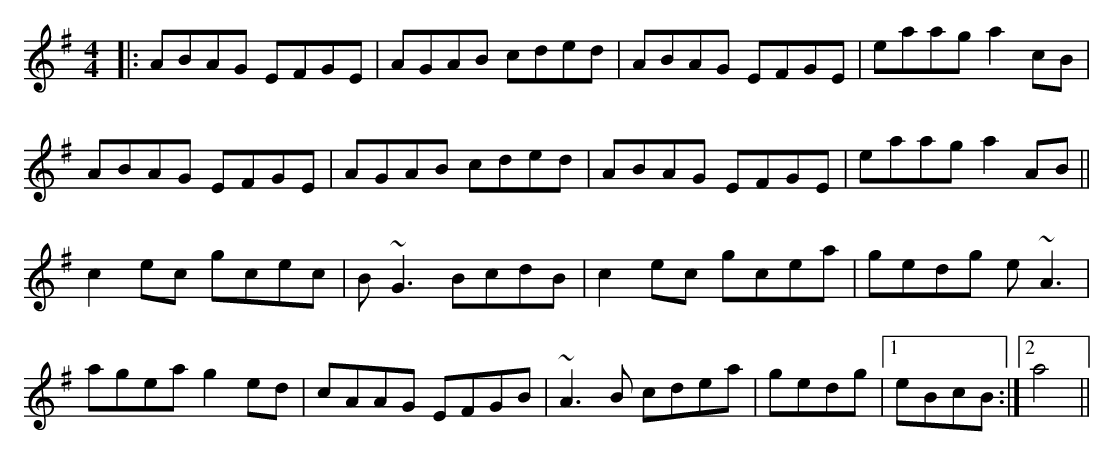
X:1
M:4/4
K:Ador
|:ABAG EFGE|AGAB cded|ABAG EFGE|eaag a2cB|
ABAG EFGE|AGAB cded|ABAG EFGE|eaag a2AB||
c2ec gcec|B ~G3 BcdB|c2ec gcea|gedg e~A3|
agea g2ed|cAAG EFGB|~A3B cdea|gedg|1 eBcB:|2 a4||
